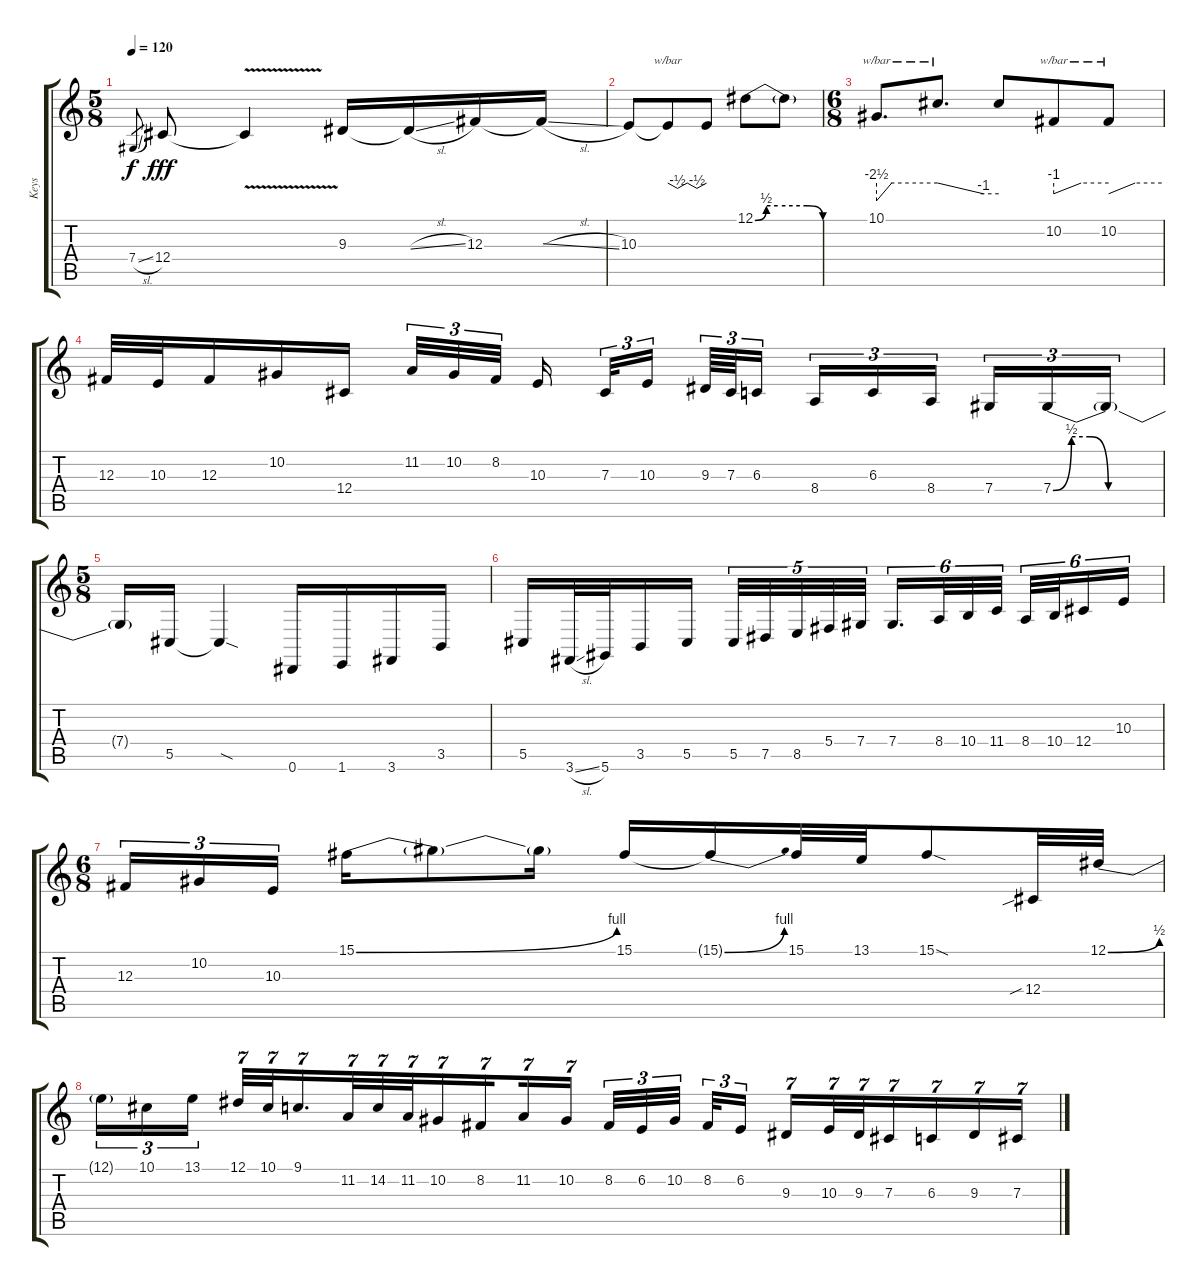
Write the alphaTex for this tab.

\track ("Keys" "Keys") {instrument lead2sawtooth}
\staff {score tabs}
\tuning (Eb4 Bb3 Gb3 Db3 Ab2 Eb2) {hide}
\ts (5 8)
\tempo 120
\clef g2
\ks c
7.4{sl}.8{gr dy f} 12.4.8{dy fff volume 13} 12.4{v t}.4 9.3.16 9.3{sl t}.16 12.3.16 12.3{sl t}.16 |
10.3.8 10.3{t}.8{tbe (custom default 0 0 15 -2 30 0 45 -2 60 0)} 10.3{t}.8 12.1{be (custom 0 0 10 2 20 2 46 2 60 0)}.8 12.1{t}.8 |
\ts (6 8)
10.1.8{d tbe (custom default 0 -10 15 0 60 0)} 10.1{t}.8{d tbe (custom default 0 0 45 -4 60 -4)} 10.1{t}.8 10.2.8{tbe (custom default 0 -4 30 0 60 0)} 10.2.8{tbe (custom default 0 -4 30 0 60 0)} |
12.3.32 10.3.32 12.3.16 10.2.16 12.4.16{beam splitsecondary} 11.2.32{tu (3 2)} 10.2.32{tu (3 2)} 8.2.32{tu (3 2) beam splitsecondary} 10.3.16 7.3.32{tu (3 2)} 10.3.16{tu (3 2) beam splitsecondary} 9.3.64{tu (3 2)} 7.3.64{tu (3 2)} 6.3.16{tu (3 2) beam splitsecondary} 8.4.16{tu (3 2)} 6.3.16{tu (3 2)} 8.4.16{tu (3 2) beam splitsecondary} 7.4.16{tu (3 2)} 7.4{be (custom 0 0 10 2 20 2 30 0 60 0)}.16{tu (3 2)} 7.4{t}.16{tu (3 2)} |
\ts (5 8)
7.4{t}.16 5.5.16 5.5{sod t}.4 0.6.16 1.6.16 3.6.16 3.5.16 |
5.5.16 3.6{sl}.32 5.6.32 3.5.16 5.5.16 5.5.32{tu (5 4)} 7.5.32{tu (5 4)} 8.5.32{tu (5 4)} 5.4.32{tu (5 4)} 7.4.32{tu (5 4)} 7.4.16{d tu (6 4)} 8.4.32{tu (6 4)} 10.4.32{tu (6 4)} 11.4.32{tu (6 4)} 8.4.32{tu (6 4)} 10.4.32{tu (6 4)} 12.4.16{tu (6 4)} 10.3.16{tu (6 4)} |
\ts (6 8)
12.3.16{tu (3 2)} 10.2.16{tu (3 2)} 10.3.16{tu (3 2) beam splitsecondary} 15.1{be (bend 0 0 60 4)}.16 15.1{t}.8 15.1{t}.16 15.1.16 15.1{be (bend 0 0 60 4) t}.16 15.1.32 13.1.32 15.1{sod}.8 12.4{sib}.32 12.1{be (bend 0 0 60 2)}.32 |
12.1{t}.16{tu (3 2)} 10.1.16{tu (3 2)} 13.1.16{tu (3 2) beam splitsecondary} 12.1.32{tu (7 4)} 10.1.32{tu (7 4)} 9.1.16{d tu (7 4)} 11.2.32{tu (7 4)} 14.2.32{tu (7 4)} 11.2.32{tu (7 4)} 10.2.16{tu (7 4)} 8.2.16{tu (7 4) beam splitsecondary} 11.2.16{tu (7 4)} 10.2.16{tu (7 4)} 8.2.32{tu (3 2)} 6.2.32{tu (3 2)} 10.2.32{tu (3 2)} 8.2.32{tu (3 2) beam splitsecondary} 6.2.16{tu (3 2)} 9.3.16{tu (7 4)} 10.3.32{tu (7 4)} 9.3.32{tu (7 4)} 7.3.16{tu (7 4)} 6.3.16{tu (7 4)} 9.3.16{tu (7 4)} 7.3.16{tu (7 4)}
